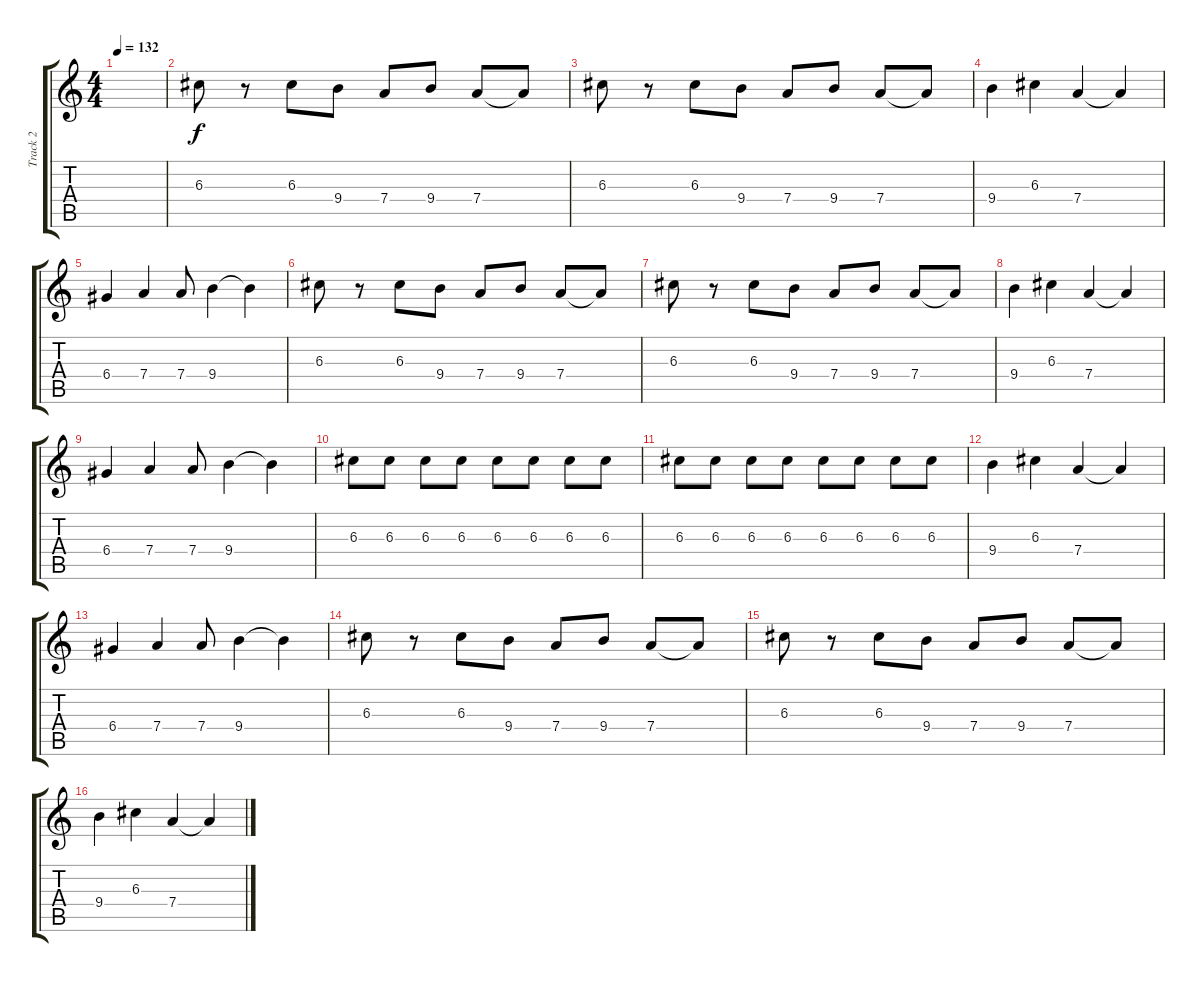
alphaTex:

\track ("Track 2" "Track 2") {instrument overdrivenguitar}
\staff {score tabs}
\tuning (E4 B3 G3 D3 A2 D2) {hide}
\ts (4 4)
\tempo 132
\clef g2
\ks c
|
6.3.8 r.8 6.3.8 9.4.8 7.4.8 9.4.8 7.4.8 7.4{t}.8 |
6.3.8 r.8 6.3.8 9.4.8 7.4.8 9.4.8 7.4.8 7.4{t}.8 |
9.4.4 6.3.4 7.4.4 7.4{t}.4 |
6.4.4 7.4.4 7.4.8 9.4.4 9.4{t}.4 |
6.3.8 r.8 6.3.8 9.4.8 7.4.8 9.4.8 7.4.8 7.4{t}.8 |
6.3.8 r.8 6.3.8 9.4.8 7.4.8 9.4.8 7.4.8 7.4{t}.8 |
9.4.4 6.3.4 7.4.4 7.4{t}.4 |
6.4.4 7.4.4 7.4.8 9.4.4 9.4{t}.4 |
6.3.8 6.3.8 6.3.8 6.3.8 6.3.8 6.3.8 6.3.8 6.3.8 |
6.3.8 6.3.8 6.3.8 6.3.8 6.3.8 6.3.8 6.3.8 6.3.8 |
9.4.4 6.3.4 7.4.4 7.4{t}.4 |
6.4.4 7.4.4 7.4.8 9.4.4 9.4{t}.4 |
6.3.8 r.8 6.3.8 9.4.8 7.4.8 9.4.8 7.4.8 7.4{t}.8 |
6.3.8 r.8 6.3.8 9.4.8 7.4.8 9.4.8 7.4.8 7.4{t}.8 |
9.4.4 6.3.4 7.4.4 7.4{t}.4
